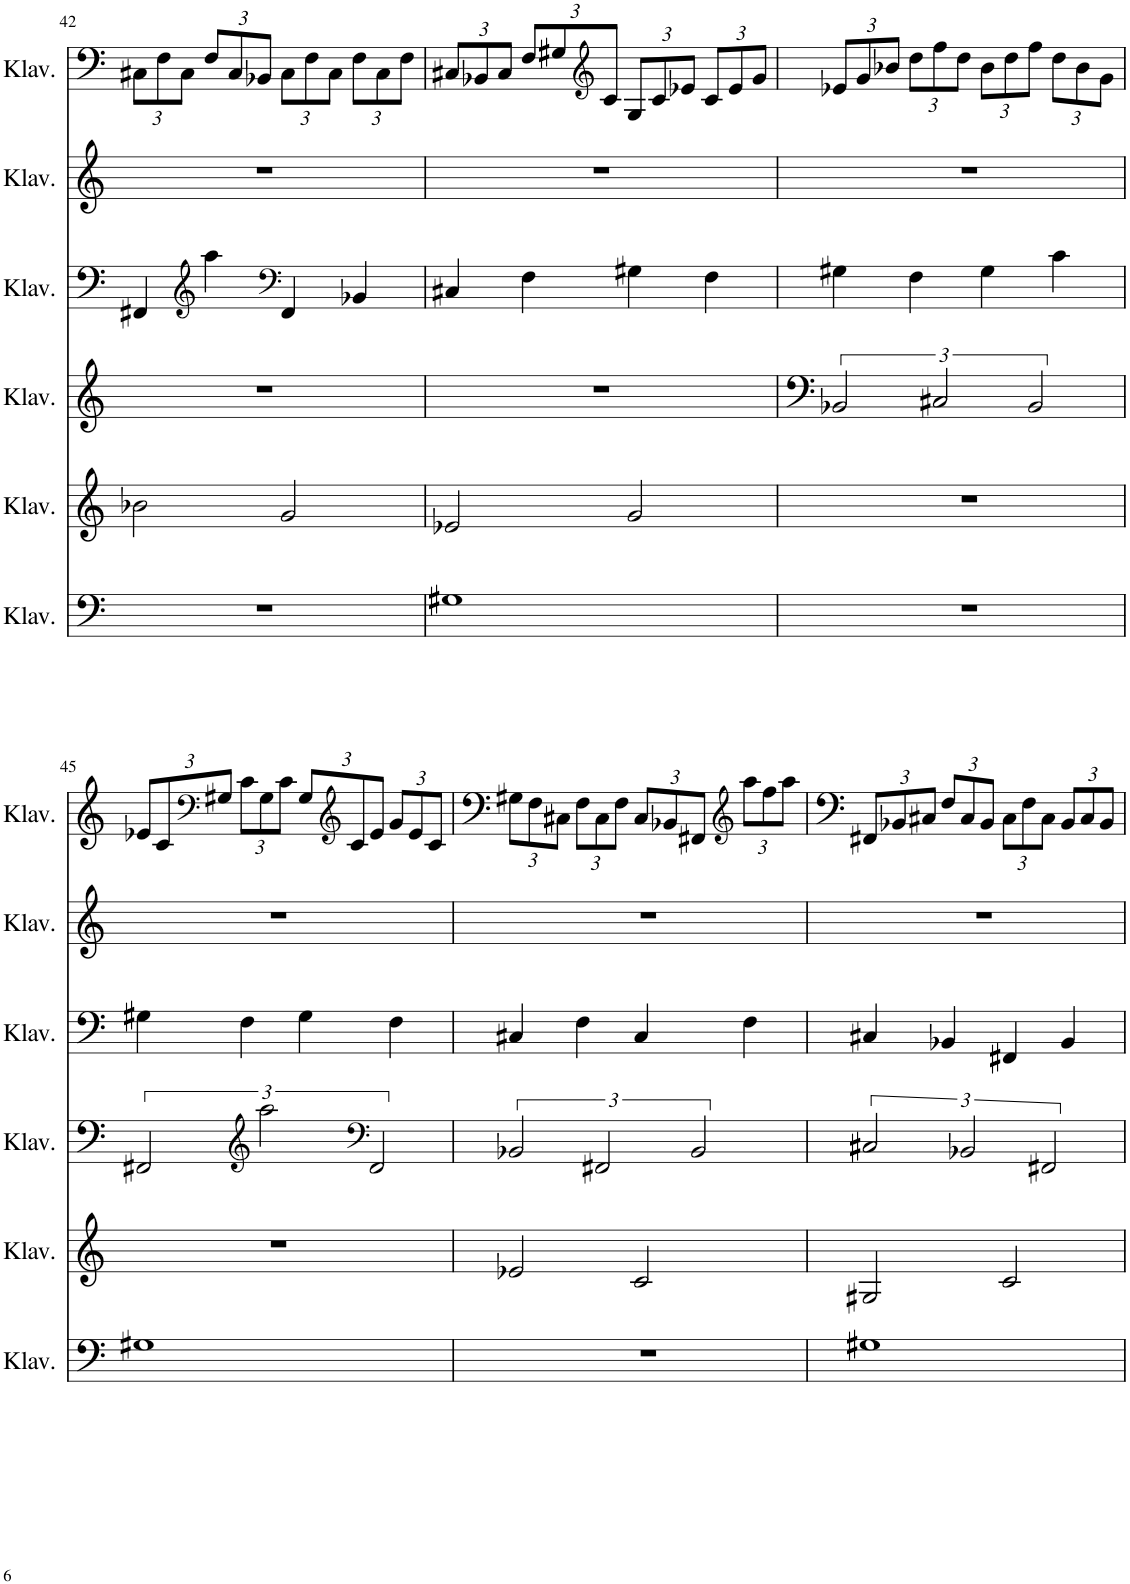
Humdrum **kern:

**kern	**kern	**kern	**kern	**kern	**kern
*part6	*part5	*part4	*part3	*part2	*part1
*staff6	*staff5	*staff4	*staff3	*staff2	*staff1
*I"Klavier	*I"Klavier	*I"Klavier	*I"Klavier	*I"Klavier	*I"Klavier
*I'Klav.	*I'Klav.	*I'Klav.	*I'Klav.	*I'Klav.	*I'Klav.
!!LO:PB:g=z
*clefG2	*clefG2	*clefF4	*clefG2	*clefG2	*clefF4
*k[]	*k[]	*k[]	*k[]	*k[]	*k[]
*M4/4	*M4/4	*M4/4	*M4/4	*M4/4	*M4/4
*	*	*	*	*	*Xbrackettup
=42	=42	=42	=42	=42	=42
1r	2b-X\	1r	4FF#X/	1r	12C#X\L
.	.	.	.	.	12F\
.	.	.	.	.	12C#\J
*	*	*	*clefG2	*	*
.	.	.	4aa\	.	12F/L
.	.	.	.	.	12C#/
.	.	.	.	.	12BB-X/J
*	*	*	*clefF4	*	*
.	2g/	.	4FF#/	.	12C#\L
.	.	.	.	.	12F\
.	.	.	.	.	12C#\J
.	.	.	4BB-X/	.	12F\L
.	.	.	.	.	12C#\
.	.	.	.	.	12F\J
=43	=43	=43	=43	=43	=43
1G#X	2e-X/	1r	4C#X/	1r	12C#X/L
.	.	.	.	.	12BB-X/
.	.	.	.	.	12C#/J
.	.	.	4F\	.	12F/L
.	.	.	.	.	12G#X/
*	*	*	*	*	*clefG2
.	.	.	.	.	12c/J
.	2g/	.	4G#X\	.	12G#/L
.	.	.	.	.	12c/
.	.	.	.	.	12e-X/J
.	.	.	4F\	.	12c/L
.	.	.	.	.	12e-/
.	.	.	.	.	12g/J
=44	=44	=44	=44	=44	=44
1r	1r	3BB-X/	4G#X\	1r	12e-X/L
.	.	.	.	.	12g/
.	.	.	.	.	12b-X/J
.	.	.	4F\	.	12dd\L
.	.	3C#X/	.	.	12ff\
.	.	.	.	.	12dd\J
.	.	.	4G#\	.	12b-\L
.	.	.	.	.	12dd\
.	.	3BB-/	.	.	12ff\J
.	.	.	4c\	.	12dd\L
.	.	.	.	.	12b-\
.	.	.	.	.	12g\J
!!LO:LB:g=z
=45	=45	=45	=45	=45	=45
1G#X	1r	3FF#X/	4G#X\	1r	12e-X/L
.	.	.	.	.	12c/
*	*	*	*	*	*clefF4
.	.	.	.	.	12G#X/J
.	.	.	4F\	.	12c\L
*	*	*clefG2	*	*	*
.	.	3aa\	.	.	12G#\
.	.	.	.	.	12c\J
.	.	.	4G#\	.	12G#/L
*	*	*	*	*	*clefG2
.	.	.	.	.	12c/
*	*	*clefF4	*	*	*
.	.	3FF#/	.	.	12e-/J
.	.	.	4F\	.	12g/L
.	.	.	.	.	12e-/
.	.	.	.	.	12c/J
=46	=46	=46	=46	=46	=46
1r	2e-X/	3BB-X/	4C#X/	1r	12G#X\L
.	.	.	.	.	12F\
.	.	.	.	.	12C#X\J
.	.	.	4F\	.	12F\L
.	.	3FF#X/	.	.	12C#\
.	.	.	.	.	12F\J
.	2c/	.	4C#/	.	12C#/L
.	.	.	.	.	12BB-X/
.	.	3BB-/	.	.	12FF#X/J
*	*	*	*	*	*clefG2
.	.	.	4F\	.	12aa\L
.	.	.	.	.	12ff\
.	.	.	.	.	12aa\J
=47	=47	=47	=47	=47	=47
1G#X	2G#X/	3C#X/	4C#X/	1r	12FF#X/L
.	.	.	.	.	12BB-X/
.	.	.	.	.	12C#X/J
.	.	.	4BB-X/	.	12F/L
.	.	3BB-X/	.	.	12C#/
.	.	.	.	.	12BB-/J
.	2c/	.	4FF#X/	.	12C#\L
.	.	.	.	.	12F\
.	.	3FF#X/	.	.	12C#\J
.	.	.	4BB-/	.	12BB-/L
.	.	.	.	.	12C#/
.	.	.	.	.	12BB-/J
=	=	=	=	=	=
*-	*-	*-	*-	*-	*-
